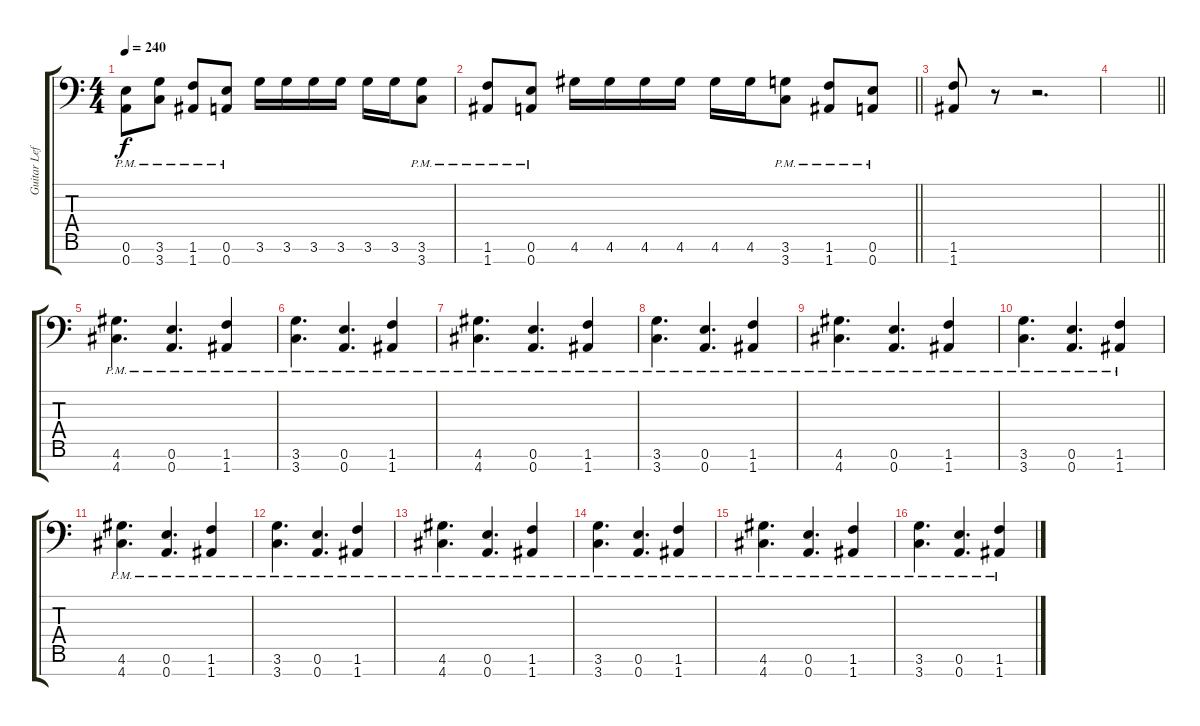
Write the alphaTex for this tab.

\track ("Guitar Left" "Guitar Lef") {instrument distortionguitar}
\staff {score tabs}
\tuning (E4 B3 G3 D3 A2 E2 A1) {hide}
\ts (4 4)
\tempo 240
\clef f4
\ks c
(0.6{pm} 0.7{pm}).8{dy f} (3.6{pm} 3.7{pm}).8 (1.6{pm} 1.7{pm}).8 (0.6{pm} 0.7{pm}).8 3.6.16 3.6.16 3.6.16 3.6.16 3.6.16 3.6.16 (3.6{pm} 3.7{pm}).8 |
\barLineRight lightlight
(1.6{pm} 1.7{pm}).8 (0.6{pm} 0.7{pm}).8 4.6.16 4.6.16 4.6.16 4.6.16 4.6.16 4.6.16 (3.6{pm} 3.7{pm}).8 (1.6{pm} 1.7{pm}).8 (0.6{pm} 0.7{pm}).8 |
(1.6 1.7).8 r.8 r.2{d} |
\barLineRight lightlight
|
\section ("" "")
(4.6{pm} 4.7{pm}).4{d} (0.6{pm} 0.7{pm}).4{d} (1.6{pm} 1.7{pm}).4 |
(3.6{pm} 3.7{pm}).4{d} (0.6{pm} 0.7{pm}).4{d} (1.6{pm} 1.7{pm}).4 |
(4.6{pm} 4.7{pm}).4{d} (0.6{pm} 0.7{pm}).4{d} (1.6{pm} 1.7{pm}).4 |
(3.6{pm} 3.7{pm}).4{d} (0.6{pm} 0.7{pm}).4{d} (1.6{pm} 1.7{pm}).4 |
(4.6{pm} 4.7{pm}).4{d} (0.6{pm} 0.7{pm}).4{d} (1.6{pm} 1.7{pm}).4 |
(3.6{pm} 3.7{pm}).4{d} (0.6{pm} 0.7{pm}).4{d} (1.6{pm} 1.7{pm}).4 |
(4.6{pm} 4.7{pm}).4{d} (0.6{pm} 0.7{pm}).4{d} (1.6{pm} 1.7{pm}).4 |
(3.6{pm} 3.7{pm}).4{d} (0.6{pm} 0.7{pm}).4{d} (1.6{pm} 1.7{pm}).4 |
(4.6{pm} 4.7{pm}).4{d} (0.6{pm} 0.7{pm}).4{d} (1.6{pm} 1.7{pm}).4 |
(3.6{pm} 3.7{pm}).4{d} (0.6{pm} 0.7{pm}).4{d} (1.6{pm} 1.7{pm}).4 |
(4.6{pm} 4.7{pm}).4{d} (0.6{pm} 0.7{pm}).4{d} (1.6{pm} 1.7{pm}).4 |
(3.6{pm} 3.7{pm}).4{d} (0.6{pm} 0.7{pm}).4{d} (1.6{pm} 1.7{pm}).4
